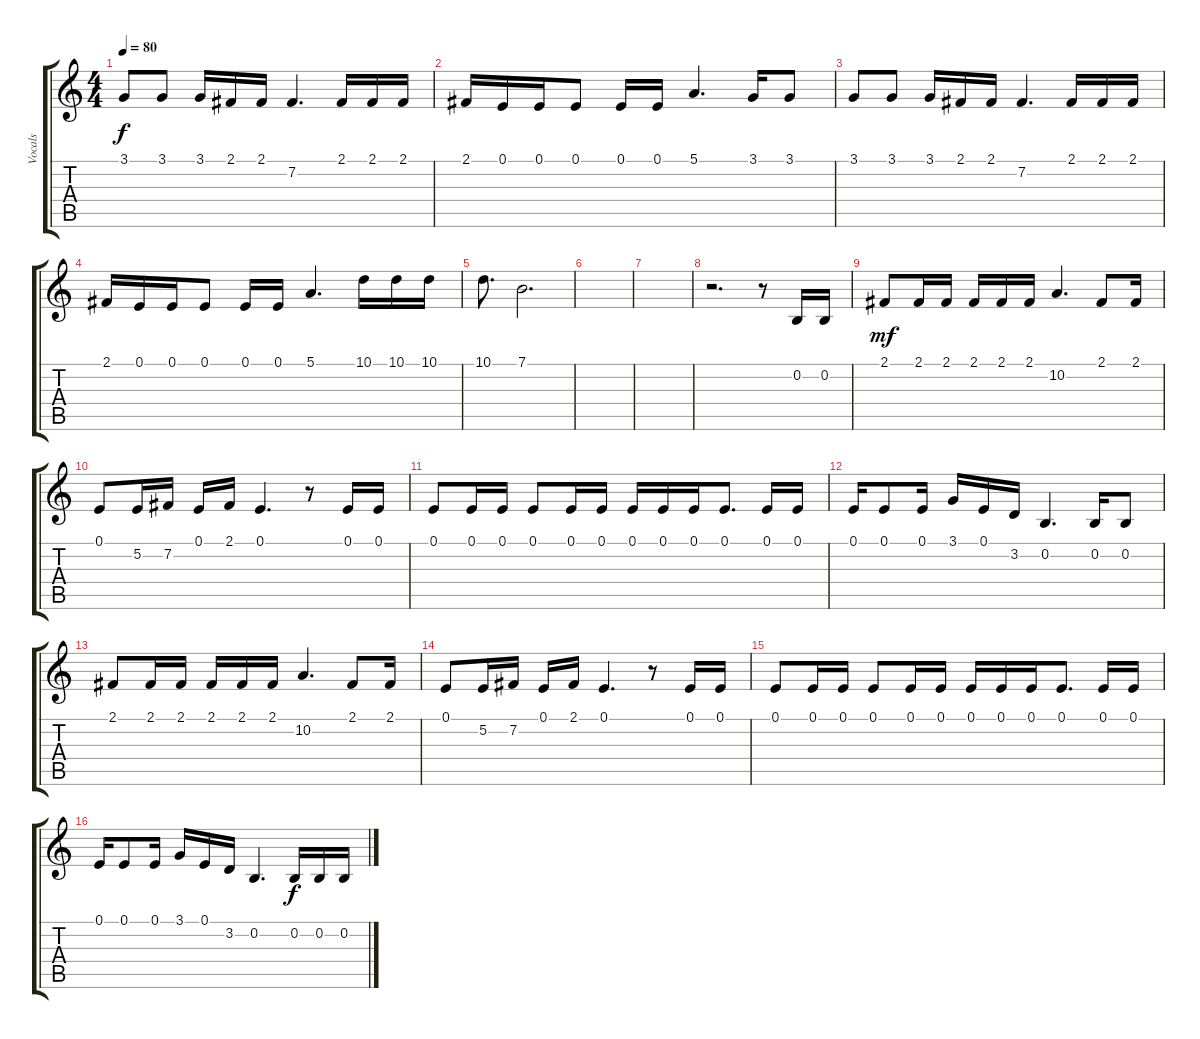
\track ("Vocals" "Vocals") {instrument altosax}
\staff {score tabs}
\tuning (E4 B3 G3 D3 A2 E2) {hide}
\ts (4 4)
\tempo 80
\clef g2
\ks c
3.1.8{dy f} 3.1.8 3.1.16 2.1.16 2.1.16 7.2.4{d} 2.1.16 2.1.16 2.1.16 |
2.1.16 0.1.16 0.1.16 0.1.8 0.1.16 0.1.16 5.1.4{d} 3.1.16 3.1.8 |
3.1.8 3.1.8 3.1.16 2.1.16 2.1.16 7.2.4{d} 2.1.16 2.1.16 2.1.16 |
2.1.16 0.1.16 0.1.16 0.1.8 0.1.16 0.1.16 5.1.4{d} 10.1.16 10.1.16 10.1.16 |
10.1.8{d} 7.1.2{d} |
|
|
r.2{d} r.8 0.2.16 0.2.16 |
2.1.8{dy mf} 2.1.16 2.1.16 2.1.16 2.1.16 2.1.16 10.2.4{d} 2.1.8 2.1.16 |
0.1.8 5.2.16 7.2.16 0.1.16 2.1.16 0.1.4{d} r.8 0.1.16 0.1.16 |
0.1.8 0.1.16 0.1.16 0.1.8 0.1.16 0.1.16 0.1.16 0.1.16 0.1.16 0.1.8{d} 0.1.16 0.1.16 |
0.1.16 0.1.8 0.1.16 3.1.16 0.1.16 3.2.16 0.2.4{d} 0.2.16 0.2.8 |
2.1.8 2.1.16 2.1.16 2.1.16 2.1.16 2.1.16 10.2.4{d} 2.1.8 2.1.16 |
0.1.8 5.2.16 7.2.16 0.1.16 2.1.16 0.1.4{d} r.8 0.1.16 0.1.16 |
0.1.8 0.1.16 0.1.16 0.1.8 0.1.16 0.1.16 0.1.16 0.1.16 0.1.16 0.1.8{d} 0.1.16 0.1.16 |
0.1.16 0.1.8 0.1.16 3.1.16 0.1.16 3.2.16 0.2.4{d} 0.2.16{dy f} 0.2.16 0.2.16
